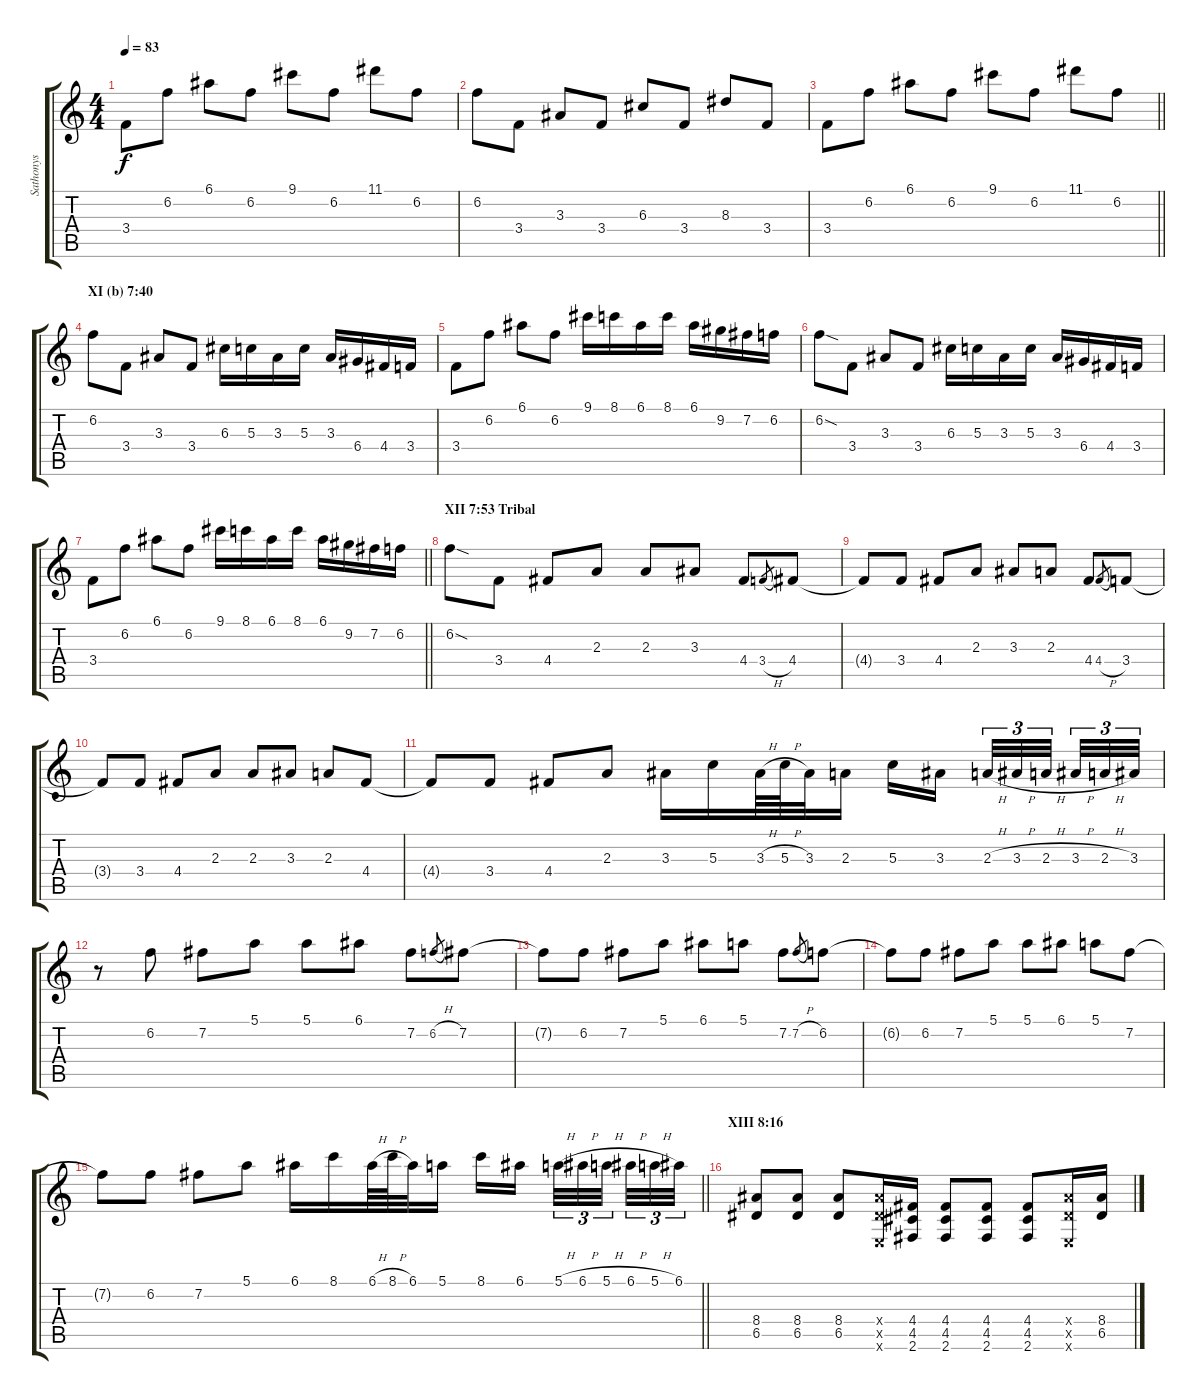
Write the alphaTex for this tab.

\track ("Sathonys" "Sathonys") {instrument distortionguitar}
\staff {score tabs}
\tuning (E4 B3 G3 D3 A2 E2) {hide}
\ts (4 4)
\tempo 83
\clef g2
\ks c
3.4.8{dy f} 6.2.8 6.1.8 6.2.8 9.1.8 6.2.8 11.1.8 6.2.8 |
6.2.8 3.4.8 3.3.8 3.4.8 6.3.8 3.4.8 8.3.8 3.4.8 |
\barLineRight lightlight
3.4.8 6.2.8 6.1.8 6.2.8 9.1.8 6.2.8 11.1.8 6.2.8 |
\section ("" "XI (b) 7:40")
6.2.8 3.4.8 3.3.8 3.4.8 6.3.16 5.3.16 3.3.16 5.3.16 3.3.16 6.4.16 4.4.16 3.4.16 |
3.4.8 6.2.8 6.1.8 6.2.8 9.1.16 8.1.16 6.1.16 8.1.16 6.1.16 9.2.16 7.2.16 6.2.16 |
6.2{sod}.8 3.4.8 3.3.8 3.4.8 6.3.16 5.3.16 3.3.16 5.3.16 3.3.16 6.4.16 4.4.16 3.4.16 |
\barLineRight lightlight
3.4.8 6.2.8 6.1.8 6.2.8 9.1.16 8.1.16 6.1.16 8.1.16 6.1.16 9.2.16 7.2.16 6.2.16 |
\section ("" "XII 7:53 Tribal")
6.2{sod}.8 3.4.8 4.4.8 2.3.8 2.3.8 3.3.8 4.4.8 3.4{h}.8{gr} 4.4.8 |
4.4{t}.8 3.4.8 4.4.8 2.3.8 3.3.8 2.3.8 4.4.8 4.4{h}.8{gr} 3.4.8 |
3.4{t}.8 3.4.8 4.4.8 2.3.8 2.3.8 3.3.8 2.3.8 4.4.8 |
4.4{t}.8 3.4.8 4.4.8 2.3.8 3.3.16 5.3.16 3.3{h}.64 5.3{h}.64 3.3.32 2.3.16 5.3.16 3.3.16{beam splitsecondary} 2.3{h}.32{tu (3 2)} 3.3{h}.32{tu (3 2)} 2.3{h}.32{tu (3 2) beam splitsecondary} 3.3{h}.32{tu (3 2)} 2.3{h}.32{tu (3 2)} 3.3.32{tu (3 2)} |
r.8 6.2.8 7.2.8 5.1.8 5.1.8 6.1.8 7.2.8 6.2{h}.8{gr} 7.2.8 |
7.2{t}.8 6.2.8 7.2.8 5.1.8 6.1.8 5.1.8 7.2.8 7.2{h}.8{gr} 6.2.8 |
6.2{t}.8 6.2.8 7.2.8 5.1.8 5.1.8 6.1.8 5.1.8 7.2.8 |
\barLineRight lightlight
7.2{t}.8 6.2.8 7.2.8 5.1.8 6.1.16 8.1.16 6.1{h}.64 8.1{h}.64 6.1.32 5.1.16 8.1.16 6.1.16{beam splitsecondary} 5.1{h}.32{tu (3 2)} 6.1{h}.32{tu (3 2)} 5.1{h}.32{tu (3 2) beam splitsecondary} 6.1{h}.32{tu (3 2)} 5.1{h}.32{tu (3 2)} 6.1.32{tu (3 2)} |
\section ("" "XIII 8:16")
(8.4 6.5).8 (8.4 6.5).8 (8.4 6.5).8 (8.4{x} 6.5{x} 0.6{x}).16 (4.4 4.5 2.6).16 (4.4 4.5 2.6).8 (4.4 4.5 2.6).8 (4.4 4.5 2.6).8 (8.4{x} 6.5{x} 0.6{x}).16 (8.4 6.5).16
